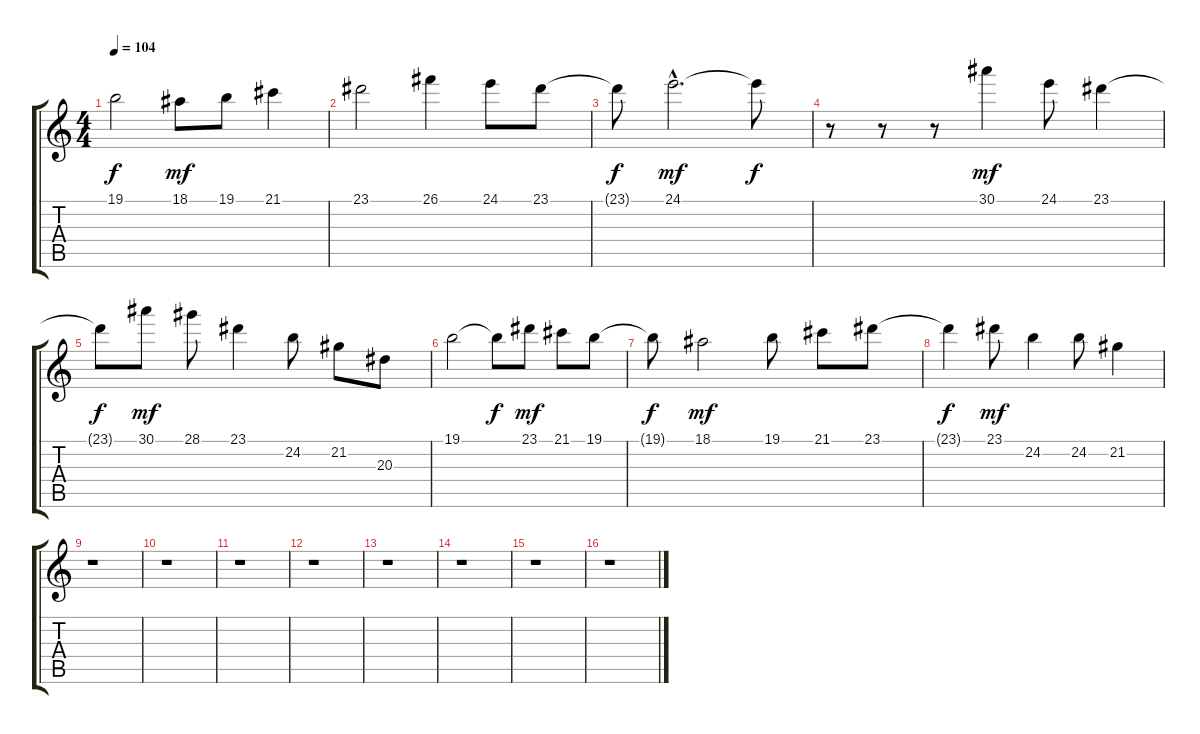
\track "" {instrument fx3crystal}
\staff {score tabs}
\tuning (E4 B3 G3 D3 A2 E2) {hide}
\ts (4 4)
\tempo 104
\clef g2
\ks c
19.1{t}.2{dy f} 18.1.8{dy mf} 19.1.8 21.1.4 |
23.1.2 26.1.4 24.1.8 23.1.8 |
23.1{t}.8{dy f} 24.1{hac}.2{d dy mf} 24.1{t}.8{dy f} |
r.8 r.8 r.8 30.1.4{dy mf} 24.1.8 23.1.4 |
23.1{t}.8{dy f} 30.1.8{dy mf} 28.1.8 23.1.4 24.2.8 21.2.8 20.3.8 |
19.1.2 19.1{t}.8{dy f} 23.1.8{dy mf} 21.1.8 19.1.8 |
19.1{t}.8{dy f} 18.1.2{dy mf} 19.1.8 21.1.8 23.1.8 |
23.1{t}.4{dy f} 23.1.8{dy mf} 24.2.4 24.2.8 21.2.4 |
r.1 |
r.1 |
r.1 |
r.1 |
r.1 |
r.1 |
r.1 |
r.1
